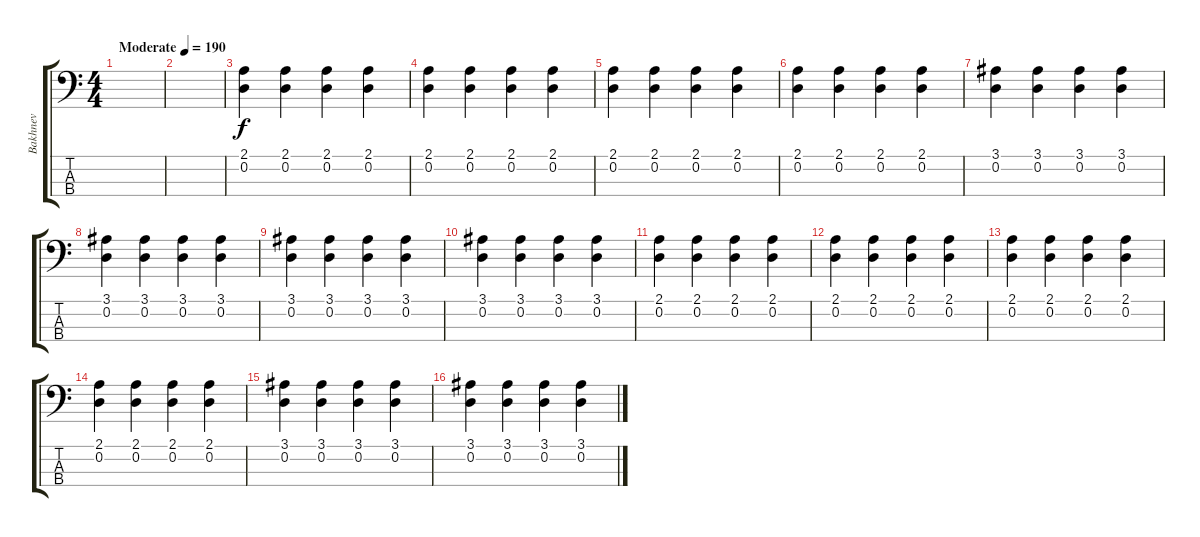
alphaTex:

\track ("Bakhnev" "Bakhnev") {instrument electricbasspick}
\staff {score tabs}
\tuning (G2 D2 A1 D1) {hide}
\ts (4 4)
\tempo (190 "Moderate")
\clef f4
\ks c
|
|
(2.1 0.2).4 (2.1 0.2).4 (2.1 0.2).4 (2.1 0.2).4 |
(2.1 0.2).4 (2.1 0.2).4 (2.1 0.2).4 (2.1 0.2).4 |
(2.1 0.2).4 (2.1 0.2).4 (2.1 0.2).4 (2.1 0.2).4 |
(2.1 0.2).4 (2.1 0.2).4 (2.1 0.2).4 (2.1 0.2).4 |
(3.1 0.2).4 (3.1 0.2).4 (3.1 0.2).4 (3.1 0.2).4 |
(3.1 0.2).4 (3.1 0.2).4 (3.1 0.2).4 (3.1 0.2).4 |
(3.1 0.2).4 (3.1 0.2).4 (3.1 0.2).4 (3.1 0.2).4 |
(3.1 0.2).4 (3.1 0.2).4 (3.1 0.2).4 (3.1 0.2).4 |
(2.1 0.2).4 (2.1 0.2).4 (2.1 0.2).4 (2.1 0.2).4 |
(2.1 0.2).4 (2.1 0.2).4 (2.1 0.2).4 (2.1 0.2).4 |
(2.1 0.2).4 (2.1 0.2).4 (2.1 0.2).4 (2.1 0.2).4 |
(2.1 0.2).4 (2.1 0.2).4 (2.1 0.2).4 (2.1 0.2).4 |
(3.1 0.2).4 (3.1 0.2).4 (3.1 0.2).4 (3.1 0.2).4 |
(3.1 0.2).4 (3.1 0.2).4 (3.1 0.2).4 (3.1 0.2).4
